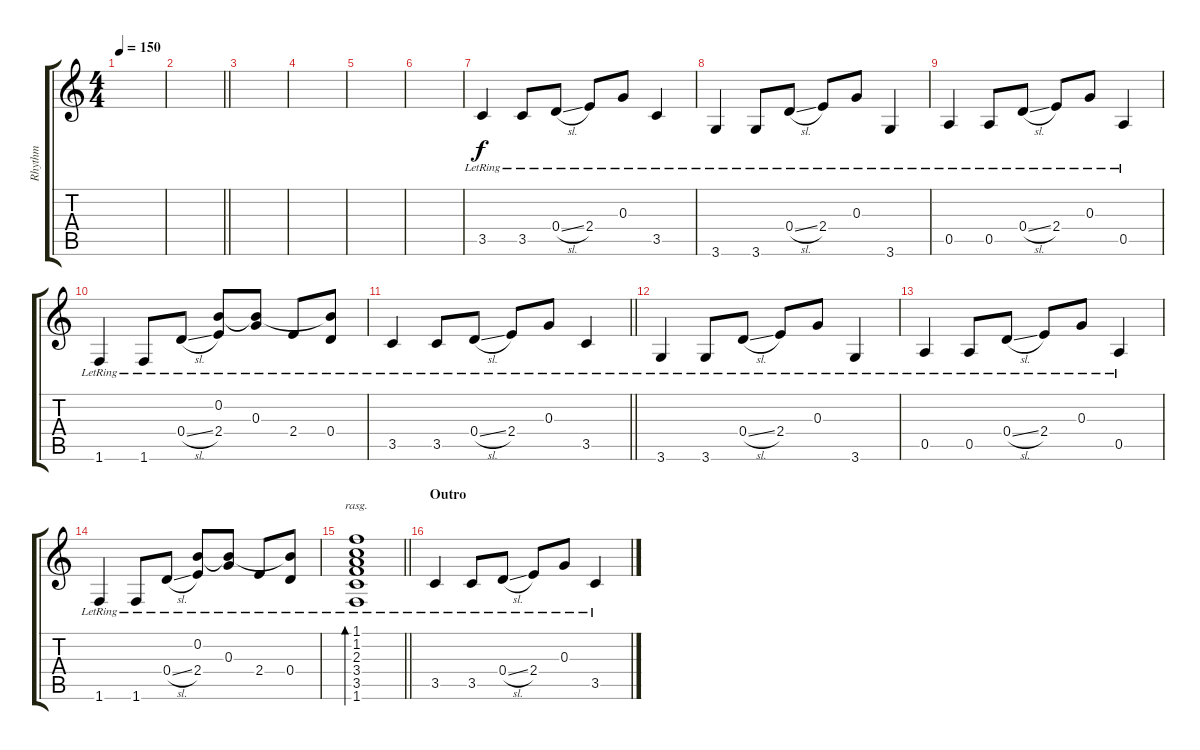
\track ("Rhythm" "Rhythm") {instrument electricguitarjazz}
\staff {score tabs}
\tuning (E4 B3 G3 D3 A2 E2) {hide}
\ts (4 4)
\tempo 150
\clef g2
\ks c
|
\barLineRight lightlight
|
|
|
|
|
3.5{lr}.4 3.5{lr}.8 0.4{sl lr}.8 2.4{lr}.8 0.3{lr}.8 3.5{lr}.4 |
3.6{lr}.4 3.6{lr}.8 0.4{sl lr}.8 2.4{lr}.8 0.3{lr}.8 3.6{lr}.4 |
0.5{lr}.4 0.5{lr}.8 0.4{sl lr}.8 2.4{lr}.8 0.3{lr}.8 0.5{lr}.4 |
1.6{lr}.4 1.6{lr}.8 0.4{sl lr}.8 (0.2 2.4{lr}).8 (0.2{t} 0.3{lr}).8 2.4{lr}.8 (0.2{t} 0.4{lr}).8 |
\barLineRight lightlight
3.5{lr}.4 3.5{lr}.8 0.4{sl lr}.8 2.4{lr}.8 0.3{lr}.8 3.5{lr}.4 |
3.6{lr}.4 3.6{lr}.8 0.4{sl lr}.8 2.4{lr}.8 0.3{lr}.8 3.6{lr}.4 |
0.5{lr}.4 0.5{lr}.8 0.4{sl lr}.8 2.4{lr}.8 0.3{lr}.8 0.5{lr}.4 |
1.6{lr}.4 1.6{lr}.8 0.4{sl lr}.8 (0.2 2.4{lr}).8 (0.2{t} 0.3{lr}).8 2.4{lr}.8 (0.2{t} 0.4{lr}).8 |
\barLineRight lightlight
(1.1{lr} 1.2{lr} 2.3{lr} 3.4{lr} 3.5{lr} 1.6{lr}).1{bd 480 rasg ii} |
\section ("" "Outro")
3.5{lr}.4 3.5{lr}.8 0.4{sl lr}.8 2.4{lr}.8 0.3{lr}.8 3.5{lr}.4
